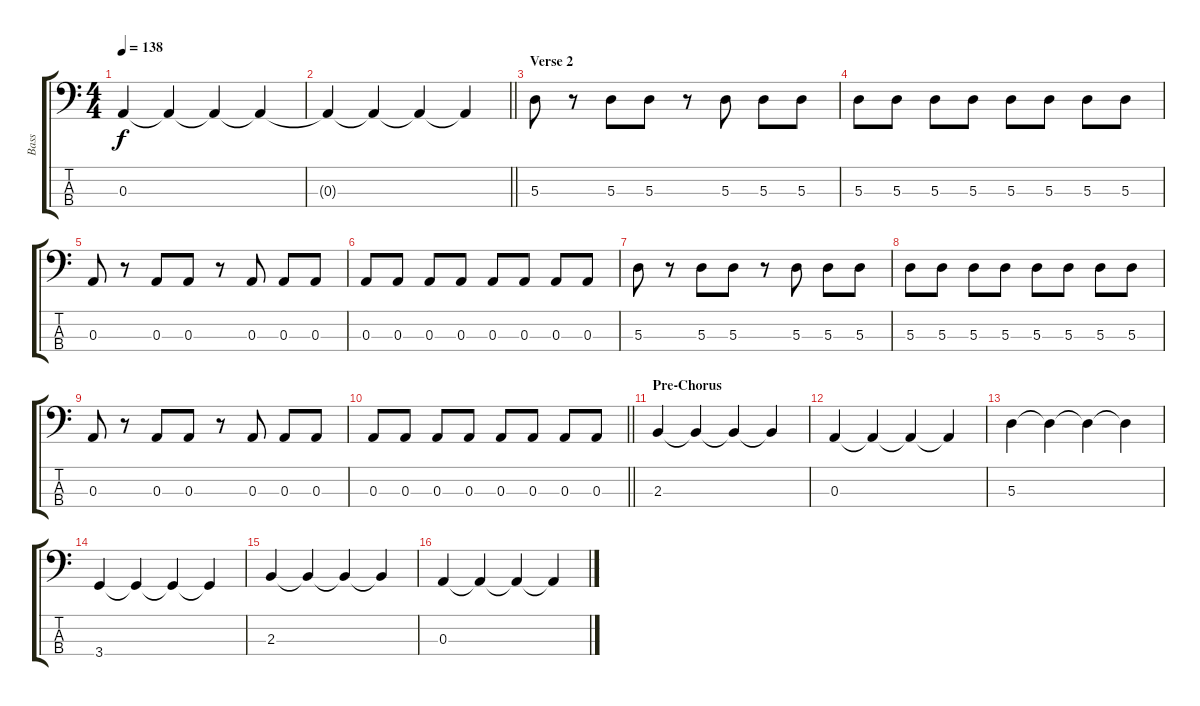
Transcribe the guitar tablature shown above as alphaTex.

\track ("Bass" "Bass") {instrument electricbassfinger}
\staff {score tabs}
\tuning (G2 D2 A1 E1) {hide}
\ts (4 4)
\tempo 138
\clef f4
\ks c
0.3.4{dy f} 0.3{t}.4 0.3{t}.4 0.3{t}.4 |
\barLineRight lightlight
0.3{t}.4 0.3{t}.4 0.3{t}.4 0.3{t}.4 |
\section ("" "Verse 2")
5.3.8 r.8 5.3.8 5.3.8 r.8 5.3.8 5.3.8 5.3.8 |
5.3.8 5.3.8 5.3.8 5.3.8 5.3.8 5.3.8 5.3.8 5.3.8 |
0.3.8 r.8 0.3.8 0.3.8 r.8 0.3.8 0.3.8 0.3.8 |
0.3.8 0.3.8 0.3.8 0.3.8 0.3.8 0.3.8 0.3.8 0.3.8 |
5.3.8 r.8 5.3.8 5.3.8 r.8 5.3.8 5.3.8 5.3.8 |
5.3.8 5.3.8 5.3.8 5.3.8 5.3.8 5.3.8 5.3.8 5.3.8 |
0.3.8 r.8 0.3.8 0.3.8 r.8 0.3.8 0.3.8 0.3.8 |
\barLineRight lightlight
0.3.8 0.3.8 0.3.8 0.3.8 0.3.8 0.3.8 0.3.8 0.3.8 |
\section ("" "Pre-Chorus")
2.3.4 2.3{t}.4 2.3{t}.4 2.3{t}.4 |
0.3.4 0.3{t}.4 0.3{t}.4 0.3{t}.4 |
5.3.4 5.3{t}.4 5.3{t}.4 5.3{t}.4 |
3.4.4 3.4{t}.4 3.4{t}.4 3.4{t}.4 |
2.3.4 2.3{t}.4 2.3{t}.4 2.3{t}.4 |
0.3.4 0.3{t}.4 0.3{t}.4 0.3{t}.4
